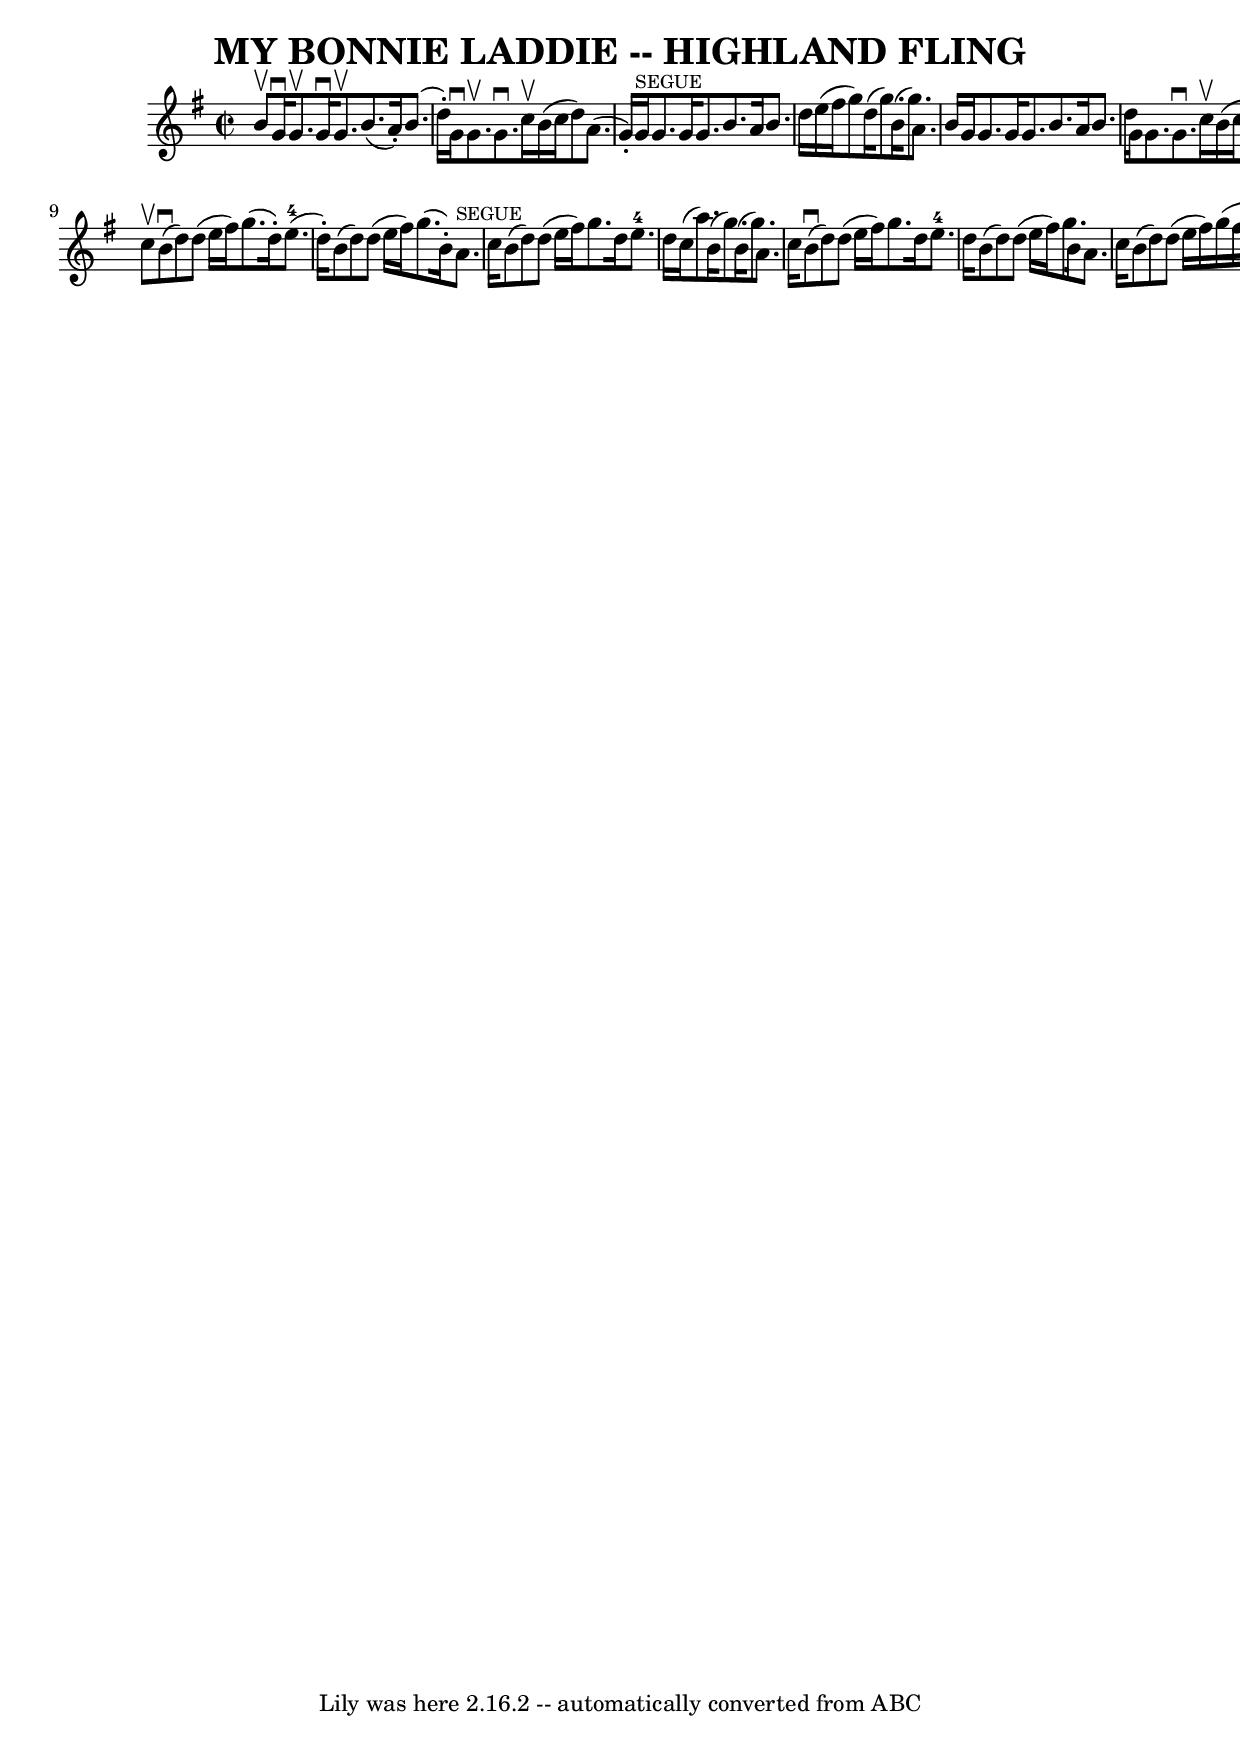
\version "2.16.2"
\include "Mammoth.ily"
\header {
  %% book = "Ryan's Mammoth Collection of Fiddle Tunes"
  crossRefNumber = "1"
  footnotes = ""
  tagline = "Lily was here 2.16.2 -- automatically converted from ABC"
  title = "MY BONNIE LADDIE -- HIGHLAND FLING"

}
voicedefault =  {


  \override Staff.TimeSignature #'style = #'C
  \time 2/2 
  \key g \major b'8^\upbow       |
  g'16^\downbow g'8. 
  ^\upbow g'16^\downbow g'8.^\upbow b'8. (a'16 -.) b'8. (d''16 
  -.)   |
  g'16^\downbow g'8.^\upbow g'8.^\downbow c''16 
  ^\upbow b'16 (c''16 d''8) a'8. (g'16 -.)       |
  
  g'16^\segue g'8. g'16 g'8. b'8. a'16 b'8. d''16    
  |
  e''16 (fis''16 g''8) d''16 (g''8.) b'16 (g''8. 
  ) a'8. b'16    |
  |
  g'16 g'8. g'16 g'8.    
  b'8. a'16 b'8. d''16    |
  g'16 g'8. g'8.^\downbow   
  c''16^\upbow b'16 (c''16 d''8) a'8. (b'16 -.)       |
  
  g'16 g'8. g'16 g'8. b'8. a'16 b'8. d''16    |
  
  e''16 (fis''16 g''8) d''16 (g''8.) b'16 (g''8.) a'8  
  \bar "|." c''8^\upbow       |
  b'8 (^\downbow d''8)   
  d''8 (e''16 fis''16) g''8. (d''16 -.) e''8.-4(d''16 
  -.)   |
  b'8 (d''8) d''8 (e''16 fis''16) g''8. (
  b'16 -.) a'8.^\segue c''16        |
  b'8 (d''8) d''8 
  (e''16 fis''16) g''8. d''16 e''8.-4 d''16    |
  
  c''16 (a''8.) b'16 (g''8.) b'16 (g''8.) a'8. c''16   
  |
  |
  b'8 (^\downbow d''8) d''8 (e''16    
  fis''16) g''8. d''16 e''8.-4 d''16    |
  b'8 (d''8  
  -) d''8 (e''16 fis''16) g''8. b'16 a'8. c''16        
  |
  b'8 (d''8) d''8 (e''16 fis''16) g''16 (fis''16 
  g''16 a''16) g''8. d''16    |
  c''16 (a''8.) b'16 
  (g''8.) b'16 (g''8.) a'8    \bar "|."   

}

\score{
  <<

    \context Staff="default"
    {
      \voicedefault 
      
    }

  >>
  \layout {
    
  }
  \midi {
  }

}
